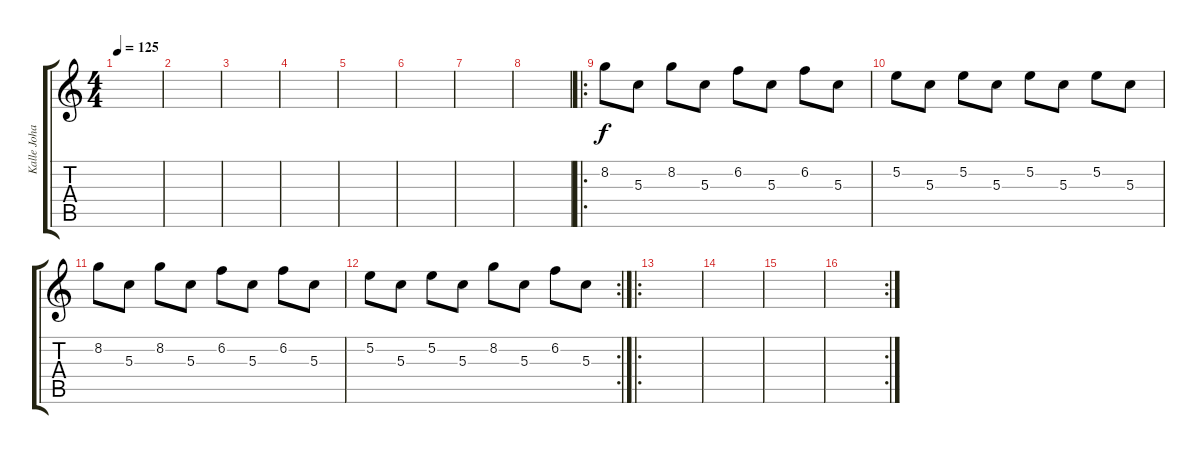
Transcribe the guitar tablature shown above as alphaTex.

\track ("Kalle Johansson (clean)" "Kalle Joha") {instrument electricguitarclean}
\staff {score tabs}
\tuning (E4 B3 G3 D3 A2 E2) {hide}
\ts (4 4)
\tempo 125
\clef g2
\ks c
|
|
|
|
|
|
|
|
\ro
8.2.8{volume 13} 5.3.8 8.2.8 5.3.8 6.2.8 5.3.8 6.2.8 5.3.8 |
5.2.8 5.3.8 5.2.8 5.3.8 5.2.8 5.3.8 5.2.8 5.3.8 |
8.2.8 5.3.8 8.2.8 5.3.8 6.2.8 5.3.8 6.2.8 5.3.8 |
\rc 2
5.2.8 5.3.8 5.2.8 5.3.8 8.2.8 5.3.8 6.2.8 5.3.8 |
\ro
|
|
|
\rc 2
